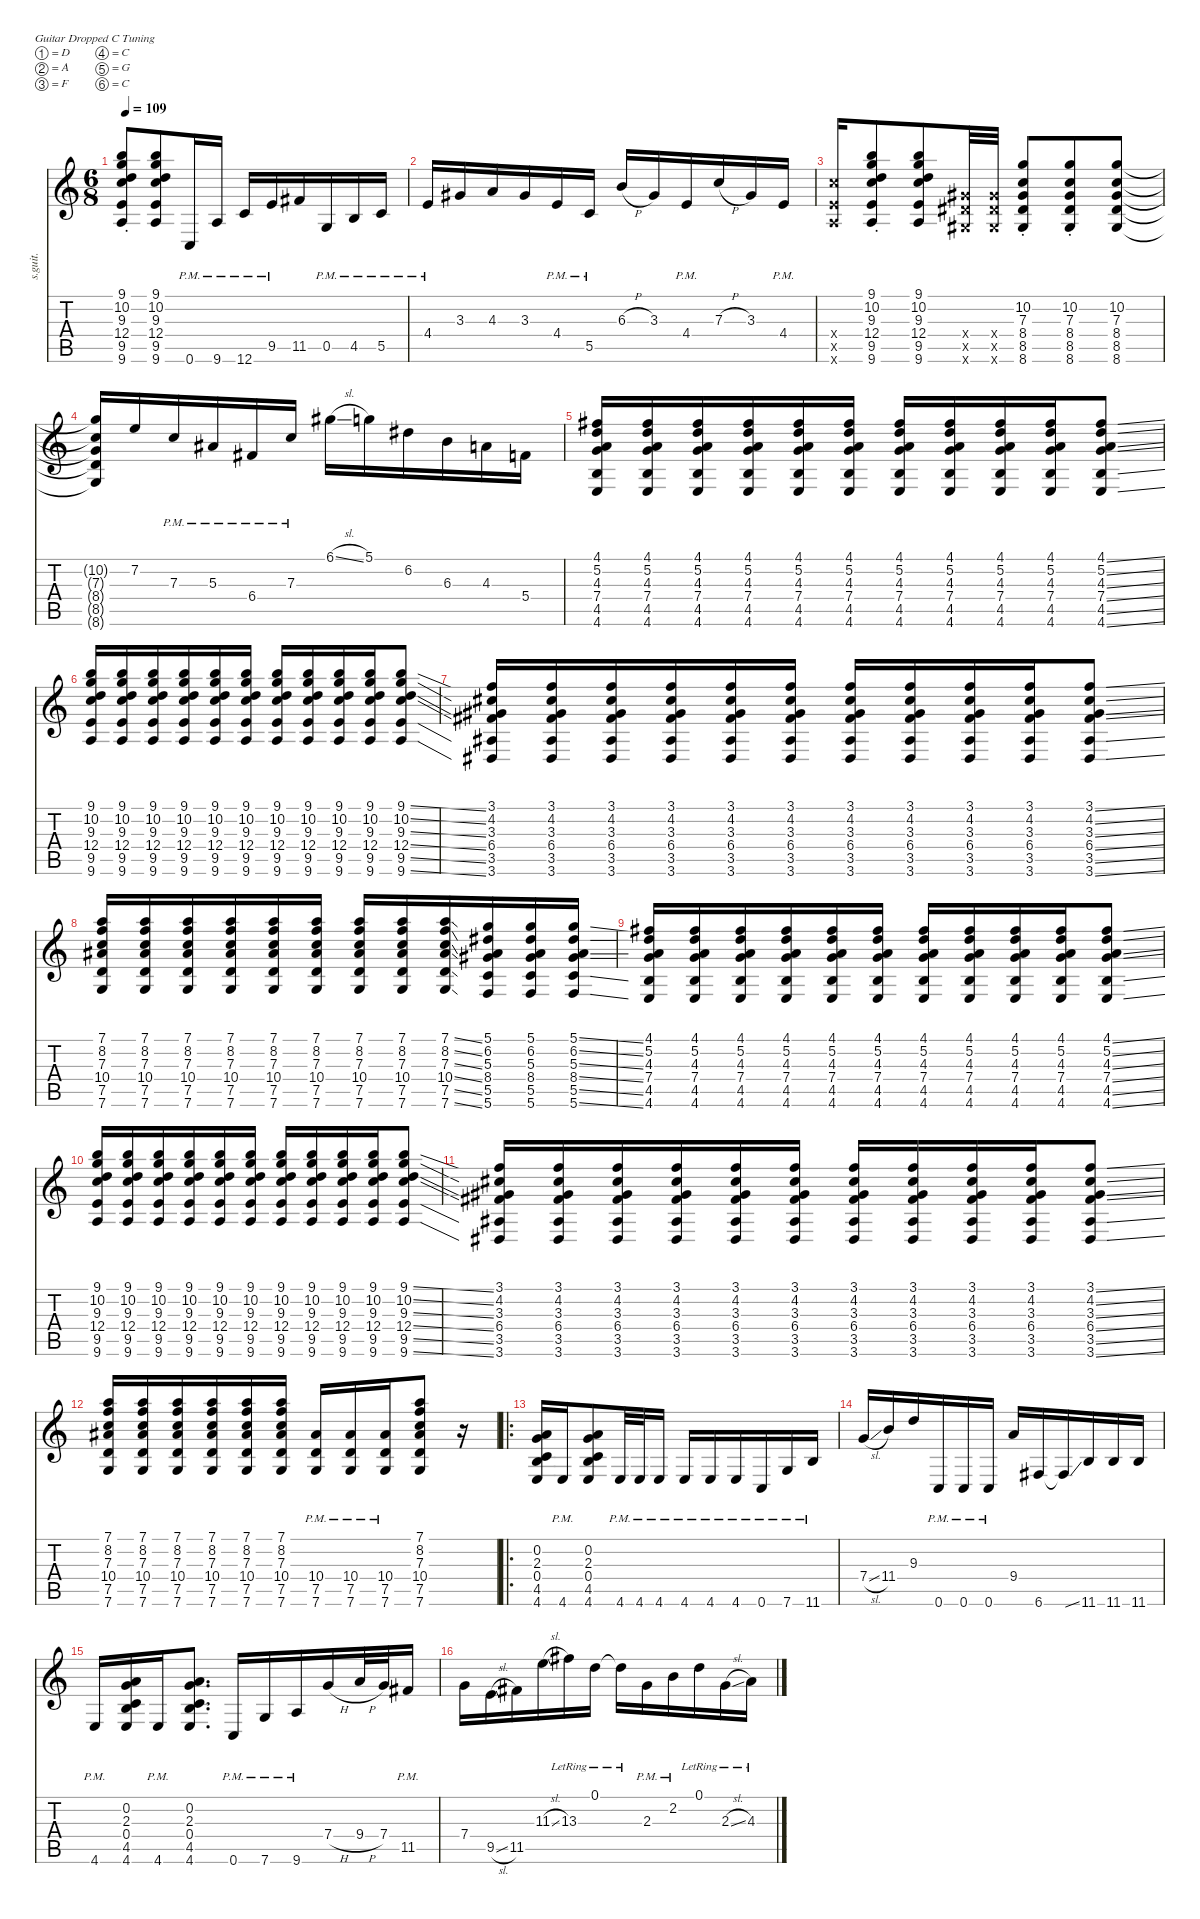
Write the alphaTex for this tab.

\defaultSystemsLayout 4
\hideDynamics
\bracketExtendMode nobrackets
\track ("Rhythm 1" "s.guit.") {instrument distortionguitar}
\staff {score tabs}
\tuning (D4 A3 F3 C3 G2 C2)
\ts (6 8)
\tempo 109
\clef g2
\ks c
(9.1{st} 10.2{st} 9.3{st} 12.4{st} 9.5{st} 9.6{st}).8{lyrics (0 "") lyrics (1 "") lyrics (2 "") lyrics (3 "") lyrics (4 "") dy mf} (9.1 10.2 9.3 12.4 9.5 9.6).8{lyrics (0 "") lyrics (1 "") lyrics (2 "") lyrics (3 "") lyrics (4 "")} 0.6{pm}.16{lyrics (0 "") lyrics (1 "") lyrics (2 "") lyrics (3 "") lyrics (4 "")} 9.6{pm}.16{lyrics (0 "") lyrics (1 "") lyrics (2 "") lyrics (3 "") lyrics (4 "")} 12.6{pm}.16{lyrics (0 "") lyrics (1 "") lyrics (2 "") lyrics (3 "") lyrics (4 "")} 9.5{pm}.16{lyrics (0 "") lyrics (1 "") lyrics (2 "") lyrics (3 "") lyrics (4 "")} 11.5{acc #}.16{lyrics (0 "") lyrics (1 "") lyrics (2 "") lyrics (3 "") lyrics (4 "")} 0.5{pm}.16{lyrics (0 "") lyrics (1 "") lyrics (2 "") lyrics (3 "") lyrics (4 "")} 4.5{pm}.16{lyrics (0 "") lyrics (1 "") lyrics (2 "") lyrics (3 "") lyrics (4 "")} 5.5{pm}.16{lyrics (0 "") lyrics (1 "") lyrics (2 "") lyrics (3 "") lyrics (4 "")} |
4.4{pm}.16{lyrics (0 "") lyrics (1 "") lyrics (2 "") lyrics (3 "") lyrics (4 "")} 3.3{acc #}.16{lyrics (0 "") lyrics (1 "") lyrics (2 "") lyrics (3 "") lyrics (4 "")} 4.3.16{lyrics (0 "") lyrics (1 "") lyrics (2 "") lyrics (3 "") lyrics (4 "")} 3.3{acc #}.16{lyrics (0 "") lyrics (1 "") lyrics (2 "") lyrics (3 "") lyrics (4 "")} 4.4{pm}.16{lyrics (0 "") lyrics (1 "") lyrics (2 "") lyrics (3 "") lyrics (4 "")} 5.5{pm}.16{lyrics (0 "") lyrics (1 "") lyrics (2 "") lyrics (3 "") lyrics (4 "")} 6.3{h}.16{lyrics (0 "") lyrics (1 "") lyrics (2 "") lyrics (3 "") lyrics (4 "")} 3.3{acc #}.16{lyrics (0 "") lyrics (1 "") lyrics (2 "") lyrics (3 "") lyrics (4 "")} 4.4{pm}.16{lyrics (0 "") lyrics (1 "") lyrics (2 "") lyrics (3 "") lyrics (4 "")} 7.3{h}.16{lyrics (0 "") lyrics (1 "") lyrics (2 "") lyrics (3 "") lyrics (4 "")} 3.3{acc #}.16{lyrics (0 "") lyrics (1 "") lyrics (2 "") lyrics (3 "") lyrics (4 "")} 4.4{pm}.16{lyrics (0 "") lyrics (1 "") lyrics (2 "") lyrics (3 "") lyrics (4 "")} |
(12.4{x} 9.5{x} 9.6{x}).16{lyrics (0 "") lyrics (1 "") lyrics (2 "") lyrics (3 "") lyrics (4 "")} (9.1{st} 10.2{st} 9.3{st} 12.4{st} 9.5{st} 9.6{st}).8{lyrics (0 "") lyrics (1 "") lyrics (2 "") lyrics (3 "") lyrics (4 "")} (9.1 10.2 9.3 12.4 9.5 9.6).8{lyrics (0 "") lyrics (1 "") lyrics (2 "") lyrics (3 "") lyrics (4 "")} (8.4{x acc #} 8.5{x acc #} 8.6{x acc #}).32{lyrics (0 "") lyrics (1 "") lyrics (2 "") lyrics (3 "") lyrics (4 "")} (8.4{x acc #} 8.5{x acc #} 8.6{x acc #}).32{lyrics (0 "") lyrics (1 "") lyrics (2 "") lyrics (3 "") lyrics (4 "")} (10.2{st} 7.3{st} 8.4{st acc #} 8.5{st acc #} 8.6{st acc #}).8{lyrics (0 "") lyrics (1 "") lyrics (2 "") lyrics (3 "") lyrics (4 "")} (10.2{st} 7.3{st} 8.4{st acc #} 8.5{st acc #} 8.6{st acc #}).8{lyrics (0 "") lyrics (1 "") lyrics (2 "") lyrics (3 "") lyrics (4 "")} (10.2 7.3 8.4{acc #} 8.5{acc #} 8.6{acc #}).8{lyrics (0 "") lyrics (1 "") lyrics (2 "") lyrics (3 "") lyrics (4 "")} |
(10.2{t} 7.3{t} 8.4{t acc #} 8.5{t acc #} 8.6{t acc #}).16{lyrics (0 "") lyrics (1 "") lyrics (2 "") lyrics (3 "") lyrics (4 "")} 7.2.16{lyrics (0 "") lyrics (1 "") lyrics (2 "") lyrics (3 "") lyrics (4 "")} 7.3{pm}.16{lyrics (0 "") lyrics (1 "") lyrics (2 "") lyrics (3 "") lyrics (4 "")} 5.3{pm acc #}.16{lyrics (0 "") lyrics (1 "") lyrics (2 "") lyrics (3 "") lyrics (4 "")} 6.4{pm acc #}.16{lyrics (0 "") lyrics (1 "") lyrics (2 "") lyrics (3 "") lyrics (4 "")} 7.3{pm}.16{lyrics (0 "") lyrics (1 "") lyrics (2 "") lyrics (3 "") lyrics (4 "")} 6.1{sl acc #}.16{lyrics (0 "") lyrics (1 "") lyrics (2 "") lyrics (3 "") lyrics (4 "")} 5.1.16{lyrics (0 "") lyrics (1 "") lyrics (2 "") lyrics (3 "") lyrics (4 "")} 6.2{acc #}.16{lyrics (0 "") lyrics (1 "") lyrics (2 "") lyrics (3 "") lyrics (4 "")} 6.3.16{lyrics (0 "") lyrics (1 "") lyrics (2 "") lyrics (3 "") lyrics (4 "")} 4.3.16{lyrics (0 "") lyrics (1 "") lyrics (2 "") lyrics (3 "") lyrics (4 "")} 5.4.16{lyrics (0 "") lyrics (1 "") lyrics (2 "") lyrics (3 "") lyrics (4 "")} |
(4.1{acc #} 5.2 4.3 7.4 4.5 4.6).16{lyrics (0 "") lyrics (1 "") lyrics (2 "") lyrics (3 "") lyrics (4 "")} (4.1{acc #} 5.2 4.3 7.4 4.5 4.6).16{lyrics (0 "") lyrics (1 "") lyrics (2 "") lyrics (3 "") lyrics (4 "")} (4.1{acc #} 5.2 4.3 7.4 4.5 4.6).16{lyrics (0 "") lyrics (1 "") lyrics (2 "") lyrics (3 "") lyrics (4 "")} (4.1{acc #} 5.2 4.3 7.4 4.5 4.6).16{lyrics (0 "") lyrics (1 "") lyrics (2 "") lyrics (3 "") lyrics (4 "")} (4.1{acc #} 5.2 4.3 7.4 4.5 4.6).16{lyrics (0 "") lyrics (1 "") lyrics (2 "") lyrics (3 "") lyrics (4 "")} (4.1{acc #} 5.2 4.3 7.4 4.5 4.6).16{lyrics (0 "") lyrics (1 "") lyrics (2 "") lyrics (3 "") lyrics (4 "")} (4.1{acc #} 5.2 4.3 7.4 4.5 4.6).16{lyrics (0 "") lyrics (1 "") lyrics (2 "") lyrics (3 "") lyrics (4 "")} (4.1{acc #} 5.2 4.3 7.4 4.5 4.6).16{lyrics (0 "") lyrics (1 "") lyrics (2 "") lyrics (3 "") lyrics (4 "")} (4.1{acc #} 5.2 4.3 7.4 4.5 4.6).16{lyrics (0 "") lyrics (1 "") lyrics (2 "") lyrics (3 "") lyrics (4 "")} (4.1{acc #} 5.2 4.3 7.4 4.5 4.6).16{lyrics (0 "") lyrics (1 "") lyrics (2 "") lyrics (3 "") lyrics (4 "")} (4.1{ss acc #} 5.2{ss} 4.3{ss} 7.4{ss} 4.5{ss} 4.6{ss}).8{lyrics (0 "") lyrics (1 "") lyrics (2 "") lyrics (3 "") lyrics (4 "")} |
(9.1 10.2 9.3 12.4 9.5 9.6).16{lyrics (0 "") lyrics (1 "") lyrics (2 "") lyrics (3 "") lyrics (4 "")} (9.1 10.2 9.3 12.4 9.5 9.6).16{lyrics (0 "") lyrics (1 "") lyrics (2 "") lyrics (3 "") lyrics (4 "")} (9.1 10.2 9.3 12.4 9.5 9.6).16{lyrics (0 "") lyrics (1 "") lyrics (2 "") lyrics (3 "") lyrics (4 "")} (9.1 10.2 9.3 12.4 9.5 9.6).16{lyrics (0 "") lyrics (1 "") lyrics (2 "") lyrics (3 "") lyrics (4 "")} (9.1 10.2 9.3 12.4 9.5 9.6).16{lyrics (0 "") lyrics (1 "") lyrics (2 "") lyrics (3 "") lyrics (4 "")} (9.1 10.2 9.3 12.4 9.5 9.6).16{lyrics (0 "") lyrics (1 "") lyrics (2 "") lyrics (3 "") lyrics (4 "")} (9.1 10.2 9.3 12.4 9.5 9.6).16{lyrics (0 "") lyrics (1 "") lyrics (2 "") lyrics (3 "") lyrics (4 "")} (9.1 10.2 9.3 12.4 9.5 9.6).16{lyrics (0 "") lyrics (1 "") lyrics (2 "") lyrics (3 "") lyrics (4 "")} (9.1 10.2 9.3 12.4 9.5 9.6).16{lyrics (0 "") lyrics (1 "") lyrics (2 "") lyrics (3 "") lyrics (4 "")} (9.1 10.2 9.3 12.4 9.5 9.6).16{lyrics (0 "") lyrics (1 "") lyrics (2 "") lyrics (3 "") lyrics (4 "")} (9.1{ss} 10.2{ss} 9.3{ss} 12.4{ss} 9.5{ss} 9.6{ss}).8{lyrics (0 "") lyrics (1 "") lyrics (2 "") lyrics (3 "") lyrics (4 "")} |
(3.1 4.2{acc #} 3.3{acc #} 6.4{acc #} 3.5{acc #} 3.6{acc #}).16{lyrics (0 "") lyrics (1 "") lyrics (2 "") lyrics (3 "") lyrics (4 "")} (3.1 4.2{acc #} 3.3{acc #} 6.4{acc #} 3.5{acc #} 3.6{acc #}).16{lyrics (0 "") lyrics (1 "") lyrics (2 "") lyrics (3 "") lyrics (4 "")} (3.1 4.2{acc #} 3.3{acc #} 6.4{acc #} 3.5{acc #} 3.6{acc #}).16{lyrics (0 "") lyrics (1 "") lyrics (2 "") lyrics (3 "") lyrics (4 "")} (3.1 4.2{acc #} 3.3{acc #} 6.4{acc #} 3.5{acc #} 3.6{acc #}).16{lyrics (0 "") lyrics (1 "") lyrics (2 "") lyrics (3 "") lyrics (4 "")} (3.1 4.2{acc #} 3.3{acc #} 6.4{acc #} 3.5{acc #} 3.6{acc #}).16{lyrics (0 "") lyrics (1 "") lyrics (2 "") lyrics (3 "") lyrics (4 "")} (3.1 4.2{acc #} 3.3{acc #} 6.4{acc #} 3.5{acc #} 3.6{acc #}).16{lyrics (0 "") lyrics (1 "") lyrics (2 "") lyrics (3 "") lyrics (4 "")} (3.1 4.2{acc #} 3.3{acc #} 6.4{acc #} 3.5{acc #} 3.6{acc #}).16{lyrics (0 "") lyrics (1 "") lyrics (2 "") lyrics (3 "") lyrics (4 "")} (3.1 4.2{acc #} 3.3{acc #} 6.4{acc #} 3.5{acc #} 3.6{acc #}).16{lyrics (0 "") lyrics (1 "") lyrics (2 "") lyrics (3 "") lyrics (4 "")} (3.1 4.2{acc #} 3.3{acc #} 6.4{acc #} 3.5{acc #} 3.6{acc #}).16{lyrics (0 "") lyrics (1 "") lyrics (2 "") lyrics (3 "") lyrics (4 "")} (3.1 4.2{acc #} 3.3{acc #} 6.4{acc #} 3.5{acc #} 3.6{acc #}).16{lyrics (0 "") lyrics (1 "") lyrics (2 "") lyrics (3 "") lyrics (4 "")} (3.1{ss} 4.2{ss acc #} 3.3{ss acc #} 6.4{ss acc #} 3.5{ss acc #} 3.6{ss acc #}).8{lyrics (0 "") lyrics (1 "") lyrics (2 "") lyrics (3 "") lyrics (4 "")} |
(7.1 8.2 7.3 10.4{acc #} 7.5 7.6).16{lyrics (0 "") lyrics (1 "") lyrics (2 "") lyrics (3 "") lyrics (4 "")} (7.1 8.2 7.3 10.4{acc #} 7.5 7.6).16{lyrics (0 "") lyrics (1 "") lyrics (2 "") lyrics (3 "") lyrics (4 "")} (7.1 8.2 7.3 10.4{acc #} 7.5 7.6).16{lyrics (0 "") lyrics (1 "") lyrics (2 "") lyrics (3 "") lyrics (4 "")} (7.1 8.2 7.3 10.4{acc #} 7.5 7.6).16{lyrics (0 "") lyrics (1 "") lyrics (2 "") lyrics (3 "") lyrics (4 "")} (7.1 8.2 7.3 10.4{acc #} 7.5 7.6).16{lyrics (0 "") lyrics (1 "") lyrics (2 "") lyrics (3 "") lyrics (4 "")} (7.1 8.2 7.3 10.4{acc #} 7.5 7.6).16{lyrics (0 "") lyrics (1 "") lyrics (2 "") lyrics (3 "") lyrics (4 "")} (7.1 8.2 7.3 10.4{acc #} 7.5 7.6).16{lyrics (0 "") lyrics (1 "") lyrics (2 "") lyrics (3 "") lyrics (4 "")} (7.1 8.2 7.3 10.4{acc #} 7.5 7.6).16{lyrics (0 "") lyrics (1 "") lyrics (2 "") lyrics (3 "") lyrics (4 "")} (7.1{ss} 8.2{ss} 7.3{ss} 10.4{ss acc #} 7.5{ss} 7.6{ss}).16{lyrics (0 "") lyrics (1 "") lyrics (2 "") lyrics (3 "") lyrics (4 "")} (5.1 6.2{acc #} 5.3{acc #} 8.4{acc #} 5.5 5.6).16{lyrics (0 "") lyrics (1 "") lyrics (2 "") lyrics (3 "") lyrics (4 "")} (5.1 6.2{acc #} 5.3{acc #} 8.4{acc #} 5.5 5.6).16{lyrics (0 "") lyrics (1 "") lyrics (2 "") lyrics (3 "") lyrics (4 "")} (5.1{ss} 6.2{ss acc #} 5.3{ss acc #} 8.4{ss acc #} 5.5{ss} 5.6{ss}).16{lyrics (0 "") lyrics (1 "") lyrics (2 "") lyrics (3 "") lyrics (4 "")} |
(4.1{acc #} 5.2 4.3 7.4 4.5 4.6).16{lyrics (0 "") lyrics (1 "") lyrics (2 "") lyrics (3 "") lyrics (4 "")} (4.1{acc #} 5.2 4.3 7.4 4.5 4.6).16{lyrics (0 "") lyrics (1 "") lyrics (2 "") lyrics (3 "") lyrics (4 "")} (4.1{acc #} 5.2 4.3 7.4 4.5 4.6).16{lyrics (0 "") lyrics (1 "") lyrics (2 "") lyrics (3 "") lyrics (4 "")} (4.1{acc #} 5.2 4.3 7.4 4.5 4.6).16{lyrics (0 "") lyrics (1 "") lyrics (2 "") lyrics (3 "") lyrics (4 "")} (4.1{acc #} 5.2 4.3 7.4 4.5 4.6).16{lyrics (0 "") lyrics (1 "") lyrics (2 "") lyrics (3 "") lyrics (4 "")} (4.1{acc #} 5.2 4.3 7.4 4.5 4.6).16{lyrics (0 "") lyrics (1 "") lyrics (2 "") lyrics (3 "") lyrics (4 "")} (4.1{acc #} 5.2 4.3 7.4 4.5 4.6).16{lyrics (0 "") lyrics (1 "") lyrics (2 "") lyrics (3 "") lyrics (4 "")} (4.1{acc #} 5.2 4.3 7.4 4.5 4.6).16{lyrics (0 "") lyrics (1 "") lyrics (2 "") lyrics (3 "") lyrics (4 "")} (4.1{acc #} 5.2 4.3 7.4 4.5 4.6).16{lyrics (0 "") lyrics (1 "") lyrics (2 "") lyrics (3 "") lyrics (4 "")} (4.1{acc #} 5.2 4.3 7.4 4.5 4.6).16{lyrics (0 "") lyrics (1 "") lyrics (2 "") lyrics (3 "") lyrics (4 "")} (4.1{ss acc #} 5.2{ss} 4.3{ss} 7.4{ss} 4.5{ss} 4.6{ss}).8{lyrics (0 "") lyrics (1 "") lyrics (2 "") lyrics (3 "") lyrics (4 "")} |
(9.1 10.2 9.3 12.4 9.5 9.6).16{lyrics (0 "") lyrics (1 "") lyrics (2 "") lyrics (3 "") lyrics (4 "")} (9.1 10.2 9.3 12.4 9.5 9.6).16{lyrics (0 "") lyrics (1 "") lyrics (2 "") lyrics (3 "") lyrics (4 "")} (9.1 10.2 9.3 12.4 9.5 9.6).16{lyrics (0 "") lyrics (1 "") lyrics (2 "") lyrics (3 "") lyrics (4 "")} (9.1 10.2 9.3 12.4 9.5 9.6).16{lyrics (0 "") lyrics (1 "") lyrics (2 "") lyrics (3 "") lyrics (4 "")} (9.1 10.2 9.3 12.4 9.5 9.6).16{lyrics (0 "") lyrics (1 "") lyrics (2 "") lyrics (3 "") lyrics (4 "")} (9.1 10.2 9.3 12.4 9.5 9.6).16{lyrics (0 "") lyrics (1 "") lyrics (2 "") lyrics (3 "") lyrics (4 "")} (9.1 10.2 9.3 12.4 9.5 9.6).16{lyrics (0 "") lyrics (1 "") lyrics (2 "") lyrics (3 "") lyrics (4 "")} (9.1 10.2 9.3 12.4 9.5 9.6).16{lyrics (0 "") lyrics (1 "") lyrics (2 "") lyrics (3 "") lyrics (4 "")} (9.1 10.2 9.3 12.4 9.5 9.6).16{lyrics (0 "") lyrics (1 "") lyrics (2 "") lyrics (3 "") lyrics (4 "")} (9.1 10.2 9.3 12.4 9.5 9.6).16{lyrics (0 "") lyrics (1 "") lyrics (2 "") lyrics (3 "") lyrics (4 "")} (9.1{ss} 10.2{ss} 9.3{ss} 12.4{ss} 9.5{ss} 9.6{ss}).8{lyrics (0 "") lyrics (1 "") lyrics (2 "") lyrics (3 "") lyrics (4 "")} |
(3.1 4.2{acc #} 3.3{acc #} 6.4{acc #} 3.5{acc #} 3.6{acc #}).16{lyrics (0 "") lyrics (1 "") lyrics (2 "") lyrics (3 "") lyrics (4 "")} (3.1 4.2{acc #} 3.3{acc #} 6.4{acc #} 3.5{acc #} 3.6{acc #}).16{lyrics (0 "") lyrics (1 "") lyrics (2 "") lyrics (3 "") lyrics (4 "")} (3.1 4.2{acc #} 3.3{acc #} 6.4{acc #} 3.5{acc #} 3.6{acc #}).16{lyrics (0 "") lyrics (1 "") lyrics (2 "") lyrics (3 "") lyrics (4 "")} (3.1 4.2{acc #} 3.3{acc #} 6.4{acc #} 3.5{acc #} 3.6{acc #}).16{lyrics (0 "") lyrics (1 "") lyrics (2 "") lyrics (3 "") lyrics (4 "")} (3.1 4.2{acc #} 3.3{acc #} 6.4{acc #} 3.5{acc #} 3.6{acc #}).16{lyrics (0 "") lyrics (1 "") lyrics (2 "") lyrics (3 "") lyrics (4 "")} (3.1 4.2{acc #} 3.3{acc #} 6.4{acc #} 3.5{acc #} 3.6{acc #}).16{lyrics (0 "") lyrics (1 "") lyrics (2 "") lyrics (3 "") lyrics (4 "")} (3.1 4.2{acc #} 3.3{acc #} 6.4{acc #} 3.5{acc #} 3.6{acc #}).16{lyrics (0 "") lyrics (1 "") lyrics (2 "") lyrics (3 "") lyrics (4 "")} (3.1 4.2{acc #} 3.3{acc #} 6.4{acc #} 3.5{acc #} 3.6{acc #}).16{lyrics (0 "") lyrics (1 "") lyrics (2 "") lyrics (3 "") lyrics (4 "")} (3.1 4.2{acc #} 3.3{acc #} 6.4{acc #} 3.5{acc #} 3.6{acc #}).16{lyrics (0 "") lyrics (1 "") lyrics (2 "") lyrics (3 "") lyrics (4 "")} (3.1 4.2{acc #} 3.3{acc #} 6.4{acc #} 3.5{acc #} 3.6{acc #}).16{lyrics (0 "") lyrics (1 "") lyrics (2 "") lyrics (3 "") lyrics (4 "")} (3.1{ss} 4.2{ss acc #} 3.3{ss acc #} 6.4{ss acc #} 3.5{ss acc #} 3.6{ss acc #}).8{lyrics (0 "") lyrics (1 "") lyrics (2 "") lyrics (3 "") lyrics (4 "")} |
(7.1 8.2 7.3 10.4{acc #} 7.5 7.6).16{lyrics (0 "") lyrics (1 "") lyrics (2 "") lyrics (3 "") lyrics (4 "")} (7.1 8.2 7.3 10.4{acc #} 7.5 7.6).16{lyrics (0 "") lyrics (1 "") lyrics (2 "") lyrics (3 "") lyrics (4 "")} (7.1 8.2 7.3 10.4{acc #} 7.5 7.6).16{lyrics (0 "") lyrics (1 "") lyrics (2 "") lyrics (3 "") lyrics (4 "")} (7.1 8.2 7.3 10.4{acc #} 7.5 7.6).16{lyrics (0 "") lyrics (1 "") lyrics (2 "") lyrics (3 "") lyrics (4 "")} (7.1 8.2 7.3 10.4{acc #} 7.5 7.6).16{lyrics (0 "") lyrics (1 "") lyrics (2 "") lyrics (3 "") lyrics (4 "")} (7.1 8.2 7.3 10.4{acc #} 7.5 7.6).16{lyrics (0 "") lyrics (1 "") lyrics (2 "") lyrics (3 "") lyrics (4 "")} (10.4{pm acc #} 7.5{pm} 7.6{pm}).16{lyrics (0 "") lyrics (1 "") lyrics (2 "") lyrics (3 "") lyrics (4 "")} (10.4{pm acc #} 7.5{pm} 7.6{pm}).16{lyrics (0 "") lyrics (1 "") lyrics (2 "") lyrics (3 "") lyrics (4 "")} (10.4{pm acc #} 7.5{pm} 7.6{pm}).16{lyrics (0 "") lyrics (1 "") lyrics (2 "") lyrics (3 "") lyrics (4 "")} (7.1 8.2 7.3 10.4{acc #} 7.5 7.6).8{lyrics (0 "") lyrics (1 "") lyrics (2 "") lyrics (3 "") lyrics (4 "")} r.16 |
\ro
(0.2 2.3 0.4 4.5 4.6).16{lyrics (0 "") lyrics (1 "") lyrics (2 "") lyrics (3 "") lyrics (4 "")} 4.6{pm}.16{lyrics (0 "") lyrics (1 "") lyrics (2 "") lyrics (3 "") lyrics (4 "")} (0.2 2.3 0.4 4.5 4.6).8{lyrics (0 "") lyrics (1 "") lyrics (2 "") lyrics (3 "") lyrics (4 "")} 4.6{pm}.32{lyrics (0 "") lyrics (1 "") lyrics (2 "") lyrics (3 "") lyrics (4 "")} 4.6{pm}.32{lyrics (0 "") lyrics (1 "") lyrics (2 "") lyrics (3 "") lyrics (4 "")} 4.6{pm}.16{lyrics (0 "") lyrics (1 "") lyrics (2 "") lyrics (3 "") lyrics (4 "")} 4.6{pm}.16{lyrics (0 "") lyrics (1 "") lyrics (2 "") lyrics (3 "") lyrics (4 "")} 4.6{pm}.16{lyrics (0 "") lyrics (1 "") lyrics (2 "") lyrics (3 "") lyrics (4 "")} 4.6{pm}.16{lyrics (0 "") lyrics (1 "") lyrics (2 "") lyrics (3 "") lyrics (4 "")} 0.6{pm}.16{lyrics (0 "") lyrics (1 "") lyrics (2 "") lyrics (3 "") lyrics (4 "")} 7.6{pm}.16{lyrics (0 "") lyrics (1 "") lyrics (2 "") lyrics (3 "") lyrics (4 "")} 11.6{pm}.16{lyrics (0 "") lyrics (1 "") lyrics (2 "") lyrics (3 "") lyrics (4 "")} |
7.4{sl}.16{lyrics (0 "") lyrics (1 "") lyrics (2 "") lyrics (3 "") lyrics (4 "")} 11.4.16{lyrics (0 "") lyrics (1 "") lyrics (2 "") lyrics (3 "") lyrics (4 "")} 9.3.16{lyrics (0 "") lyrics (1 "") lyrics (2 "") lyrics (3 "") lyrics (4 "")} 0.6{pm}.16{lyrics (0 "") lyrics (1 "") lyrics (2 "") lyrics (3 "") lyrics (4 "")} 0.6{pm}.16{lyrics (0 "") lyrics (1 "") lyrics (2 "") lyrics (3 "") lyrics (4 "")} 0.6{pm}.16{lyrics (0 "") lyrics (1 "") lyrics (2 "") lyrics (3 "") lyrics (4 "")} 9.4.16{lyrics (0 "") lyrics (1 "") lyrics (2 "") lyrics (3 "") lyrics (4 "")} 6.6{acc #}.16{lyrics (0 "") lyrics (1 "") lyrics (2 "") lyrics (3 "") lyrics (4 "")} 6.6{ss t acc #}.16{lyrics (0 "") lyrics (1 "") lyrics (2 "") lyrics (3 "") lyrics (4 "")} 11.6.16{lyrics (0 "") lyrics (1 "") lyrics (2 "") lyrics (3 "") lyrics (4 "")} 11.6.16{lyrics (0 "") lyrics (1 "") lyrics (2 "") lyrics (3 "") lyrics (4 "")} 11.6.16{lyrics (0 "") lyrics (1 "") lyrics (2 "") lyrics (3 "") lyrics (4 "")} |
4.6{pm}.16{lyrics (0 "") lyrics (1 "") lyrics (2 "") lyrics (3 "") lyrics (4 "")} (0.2 2.3 0.4 4.5 4.6).16{lyrics (0 "") lyrics (1 "") lyrics (2 "") lyrics (3 "") lyrics (4 "")} 4.6{pm}.16{lyrics (0 "") lyrics (1 "") lyrics (2 "") lyrics (3 "") lyrics (4 "")} (0.2 2.3 0.4 4.5 4.6).8{d lyrics (0 "") lyrics (1 "") lyrics (2 "") lyrics (3 "") lyrics (4 "")} 0.6{pm}.16{lyrics (0 "") lyrics (1 "") lyrics (2 "") lyrics (3 "") lyrics (4 "")} 7.6{pm}.16{lyrics (0 "") lyrics (1 "") lyrics (2 "") lyrics (3 "") lyrics (4 "")} 9.6{pm}.16{lyrics (0 "") lyrics (1 "") lyrics (2 "") lyrics (3 "") lyrics (4 "")} 7.4{h}.16{lyrics (0 "") lyrics (1 "") lyrics (2 "") lyrics (3 "") lyrics (4 "")} 9.4{h}.32{lyrics (0 "") lyrics (1 "") lyrics (2 "") lyrics (3 "") lyrics (4 "")} 7.4.32{lyrics (0 "") lyrics (1 "") lyrics (2 "") lyrics (3 "") lyrics (4 "")} 11.5{pm acc #}.16{lyrics (0 "") lyrics (1 "") lyrics (2 "") lyrics (3 "") lyrics (4 "")} |
7.4.16{lyrics (0 "") lyrics (1 "") lyrics (2 "") lyrics (3 "") lyrics (4 "")} 9.5{sl}.16{lyrics (0 "") lyrics (1 "") lyrics (2 "") lyrics (3 "") lyrics (4 "")} 11.5{acc #}.16{lyrics (0 "") lyrics (1 "") lyrics (2 "") lyrics (3 "") lyrics (4 "")} 11.3{sl}.16{lyrics (0 "") lyrics (1 "") lyrics (2 "") lyrics (3 "") lyrics (4 "")} 13.3{lr acc #}.16{lyrics (0 "") lyrics (1 "") lyrics (2 "") lyrics (3 "") lyrics (4 "")} 0.1{lr}.16{lyrics (0 "") lyrics (1 "") lyrics (2 "") lyrics (3 "") lyrics (4 "")} 0.1{lr t}.16{lyrics (0 "") lyrics (1 "") lyrics (2 "") lyrics (3 "") lyrics (4 "")} 2.3{pm}.16{lyrics (0 "") lyrics (1 "") lyrics (2 "") lyrics (3 "") lyrics (4 "")} 2.2{pm}.16{lyrics (0 "") lyrics (1 "") lyrics (2 "") lyrics (3 "") lyrics (4 "")} 0.1{lr}.16{lyrics (0 "") lyrics (1 "") lyrics (2 "") lyrics (3 "") lyrics (4 "")} 2.3{sl lr}.16{lyrics (0 "") lyrics (1 "") lyrics (2 "") lyrics (3 "") lyrics (4 "")} 4.3{lr}.16{lyrics (0 "") lyrics (1 "") lyrics (2 "") lyrics (3 "") lyrics (4 "")}
